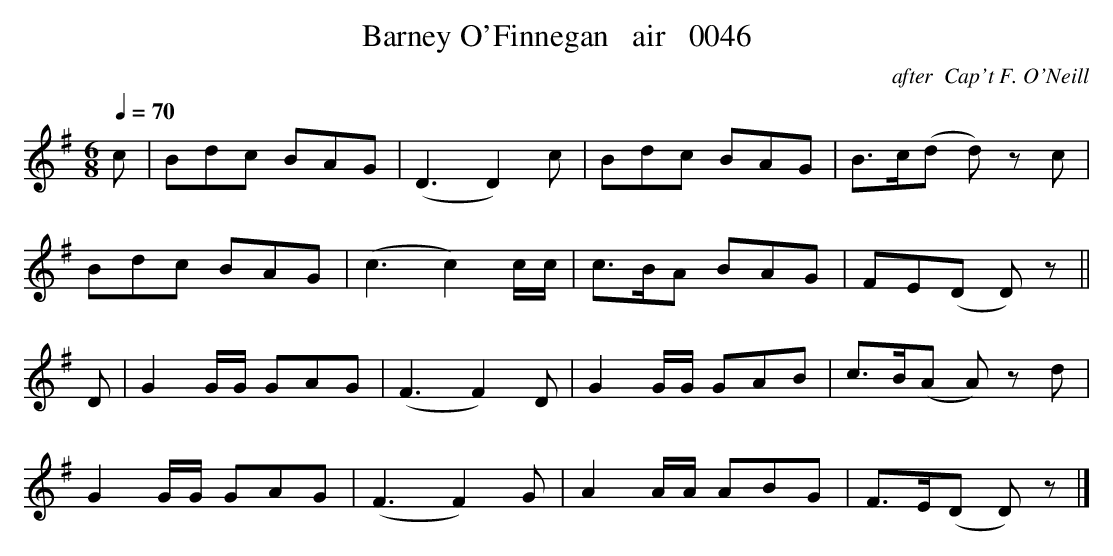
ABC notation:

X:1
T: Barney O'Finnegan   air   0046
C:after  Cap't F. O'Neill
Q:1/4=70
M:6/8
L:1/8
K:G
c|Bdc BAG|(D3D2)c|Bdc BAG|B3/2c/2(d d) zc|
Bdc BAG|(c3c2)c/2c/2|c3/2B/2A BAG|FE(D D) z||
D|G2G/2G/2 GAG|(F3F2)D|G2G/2G/2 GAB|c3/2B/2(A A) zd|
G2G/2G/2 GAG|(F3F2)G|A2A/2A/2 ABG|F3/2E/2(D D) z|]
